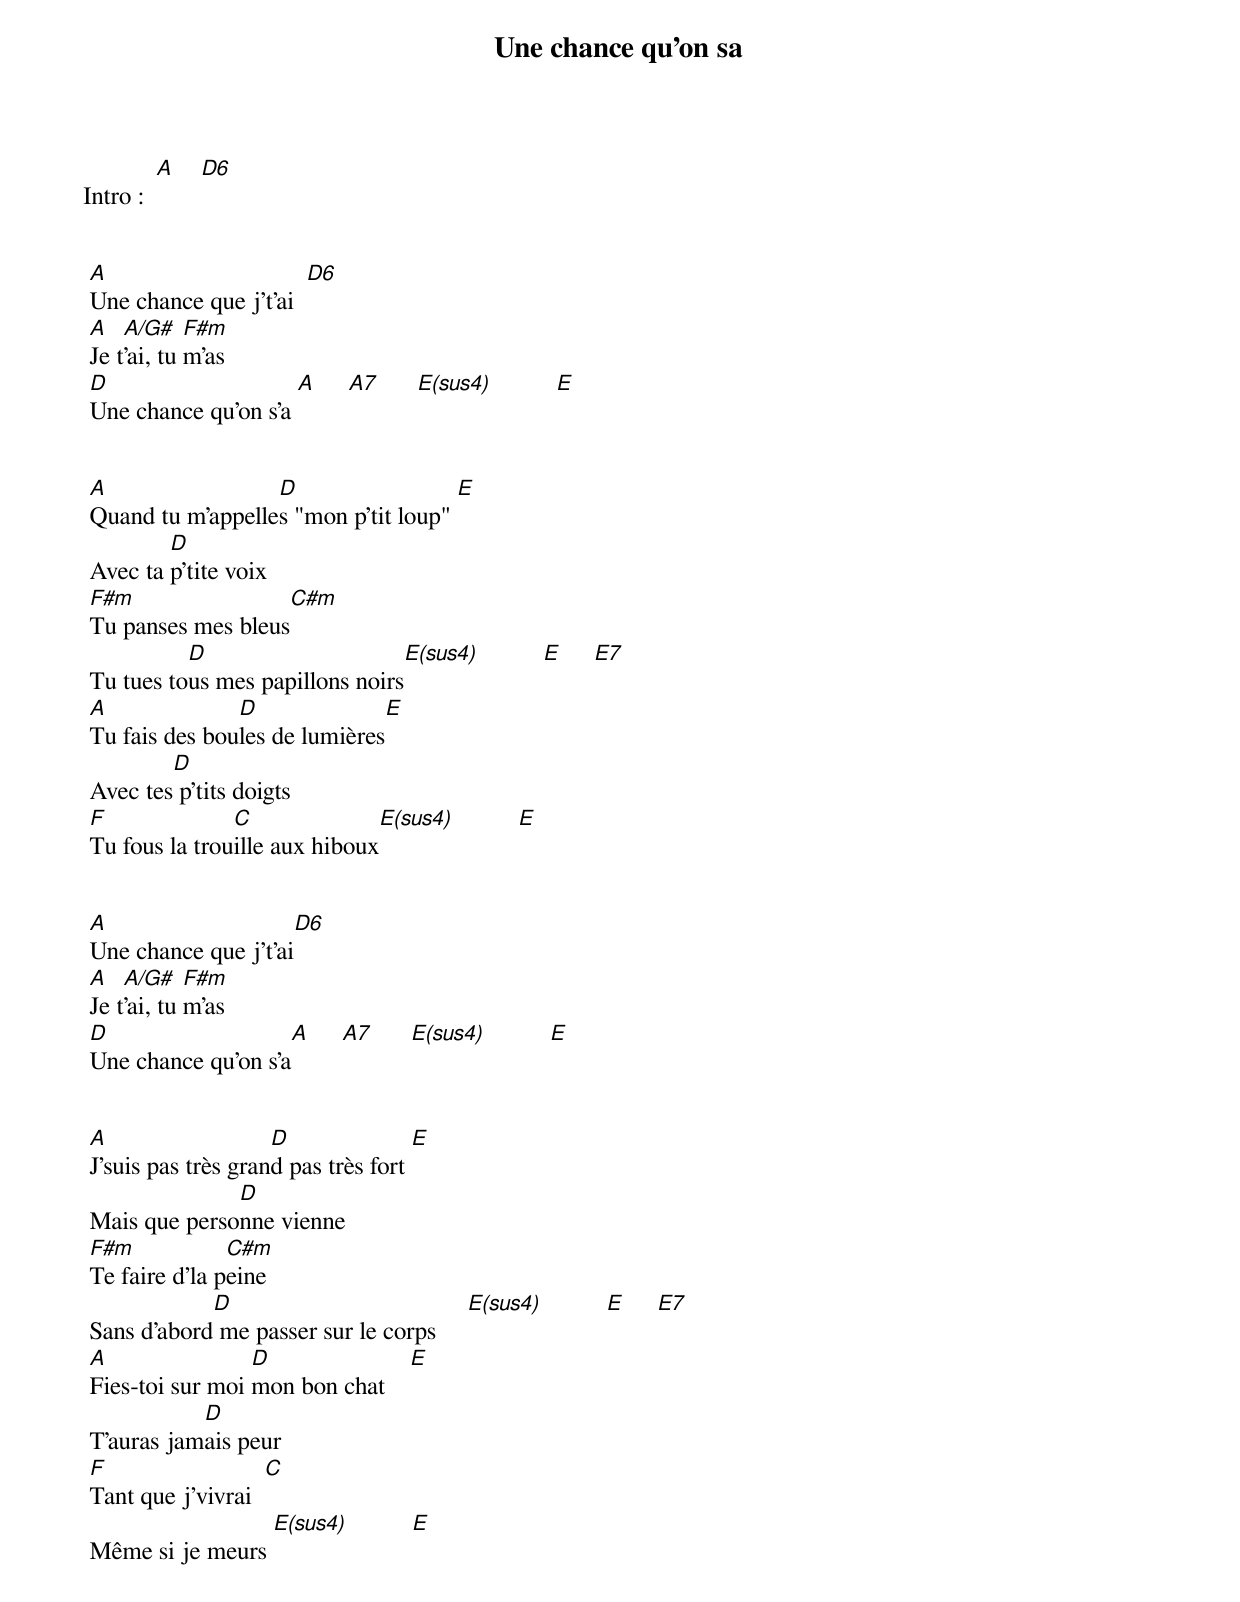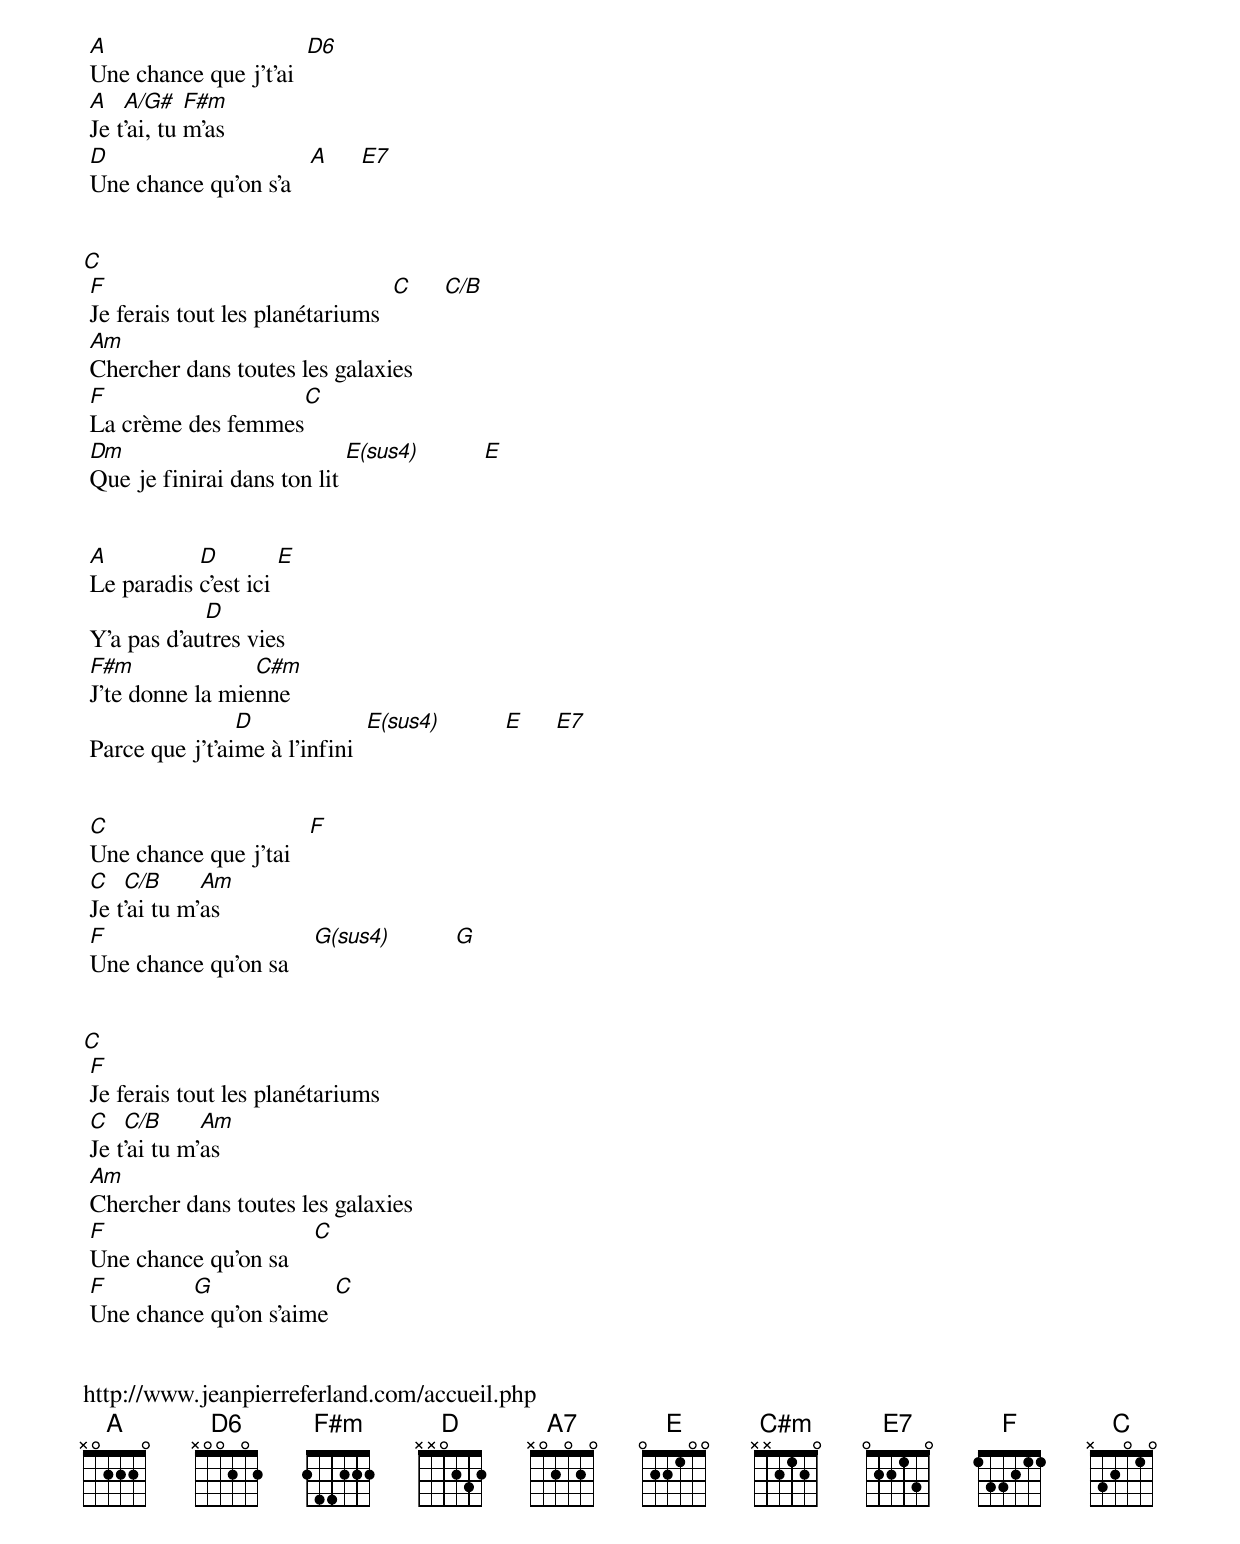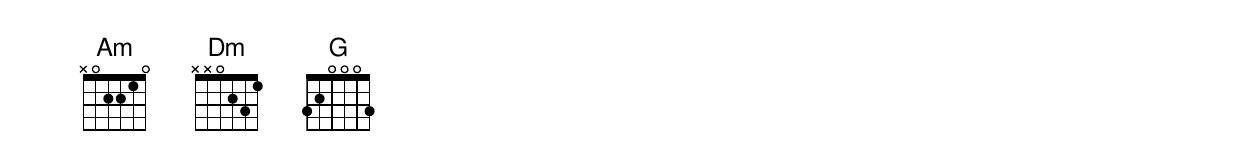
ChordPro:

{t:Une chance qu'on sa}
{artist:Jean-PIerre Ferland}



Intro :  [A]    [D6]


 [A]Une chance que j't'ai  [D6]
 [A]Je t[A/G#]'ai, tu [F#m]m'as
 [D]Une chance qu'on s'a [A]     [A7]      [E(sus4)]          [E]


 [A]Quand tu m'appelle[D]s "mon p'tit loup" [E]
 Avec ta [D]p'tite voix
 [F#m]Tu panses mes bleus[C#m]
 Tu tues to[D]us mes papillons noirs[E(sus4)]          [E]     [E7]
 [A]Tu fais des bou[D]les de lumières[E]
 Avec tes[D] p'tits doigts
 [F]Tu fous la trou[C]ille aux hiboux[E(sus4)]          [E]


 [A]Une chance que j't'ai[D6]
 [A]Je t[A/G#]'ai, tu [F#m]m'as
 [D]Une chance qu'on s'a[A]     [A7]      [E(sus4)]          [E]


 [A]J'suis pas très gran[D]d pas très fort [E]
 Mais que perso[D]nne vienne
 [F#m]Te faire d'la p[C#m]eine
 Sans d'abord[D] me passer sur le corps     [E(sus4)]          [E]     [E7]
 [A]Fies-toi sur moi [D]mon bon chat    [E]
 T'auras jam[D]ais peur
 [F]Tant que j'vivrai  [C]
 Même si je meurs [E(sus4)]          [E]


 [A]Une chance que j't'ai  [D6]
 [A]Je t[A/G#]'ai, tu [F#m]m'as
 [D]Une chance qu'on s'a   [A]     [E7]


[C]
 [F]Je ferais tout les planétariums  [C]     [C/B]
 [Am]Chercher dans toutes les galaxies
 [F]La crème des femmes[C]
 [Dm]Que je finirai dans ton lit [E(sus4)]          [E]


 [A]Le paradis [D]c'est ici [E]
 Y'a pas d'au[D]tres vies
 [F#m]J'te donne la mie[C#m]nne
 Parce que j't'ai[D]me à l'infini  [E(sus4)]          [E]     [E7]


 [C]Une chance que j'tai   [F]
 [C]Je t[C/B]'ai tu m'[Am]as
 [F]Une chance qu'on sa    [G(sus4)]          [G]


[C]
 [F]Je ferais tout les planétariums
 [C]Je t[C/B]'ai tu m'[Am]as
 [Am]Chercher dans toutes les galaxies
 [F]Une chance qu'on sa    [C]
 [F]Une chanc[G]e qu'on s'aime [C]


http://www.jeanpierreferland.com/accueil.php
